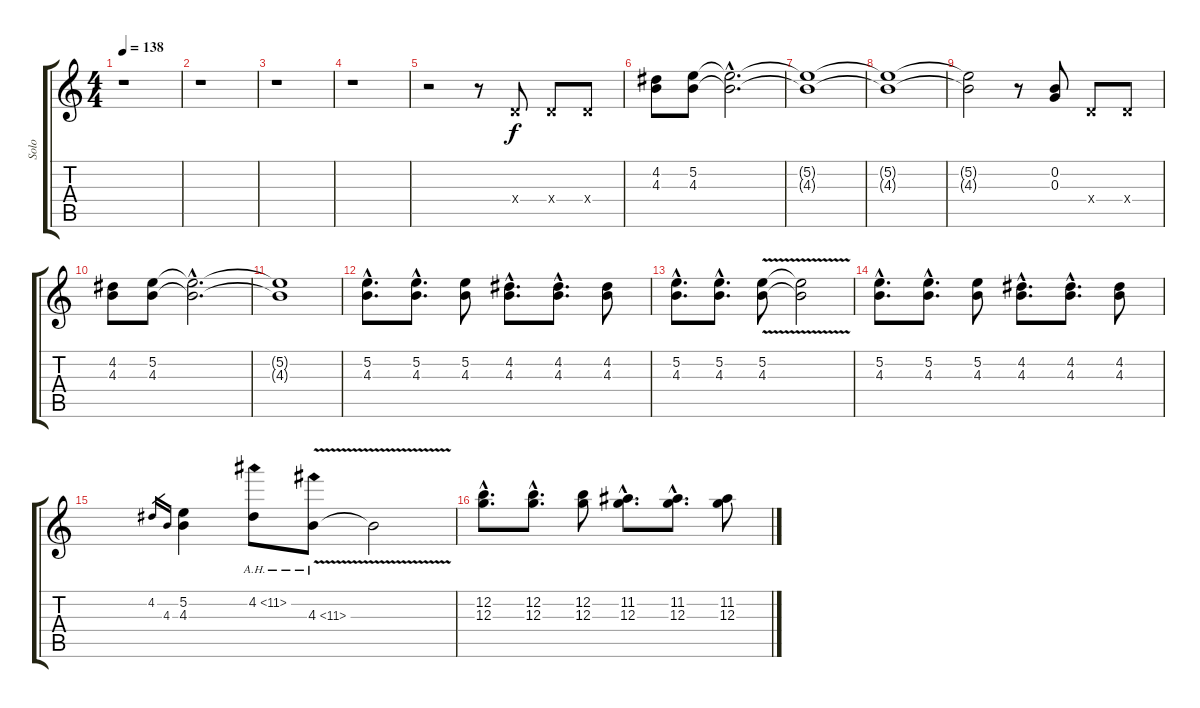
\track ("Solo" "Solo") {instrument distortionguitar}
\staff {score tabs}
\tuning (E4 B3 G3 D3 A2 E2) {hide}
\ts (4 4)
\tempo 138
\clef g2
\ks c
r.1{dy f} |
r.1 |
r.1 |
r.1 |
r.2 r.8 0.4{x}.8 0.4{x}.8 0.4{x}.8 |
(4.2 4.3).8 (5.2 4.3).8 (5.2{hac t} 4.3{hac t}).2{d} |
(5.2{t} 4.3{t}).1 |
(5.2{t} 4.3{t}).1 |
(5.2{t} 4.3{t}).2 r.8 (0.2 0.3).8 0.4{x}.8 0.4{x}.8 |
(4.2 4.3).8 (5.2 4.3).8 (5.2{hac t} 4.3{hac t}).2{d} |
(5.2{t} 4.3{t}).1 |
(5.2{hac} 4.3{hac}).8{d} (5.2{hac} 4.3{hac}).8{d} (5.2 4.3).8 (4.2{hac} 4.3{hac}).8{d} (4.2{hac} 4.3{hac}).8{d} (4.2 4.3).8 |
(5.2{hac} 4.3{hac}).8{d} (5.2{hac} 4.3{hac}).8{d} (5.2{v} 4.3).8 (5.2{t} 4.3{t}).2 |
(5.2{hac} 4.3{hac}).8{d} (5.2{hac} 4.3{hac}).8{d} (5.2 4.3).8 (4.2{hac} 4.3{hac}).8{d} (4.2{hac} 4.3{hac}).8{d} (4.2 4.3).8 |
4.2.16{gr} 4.3.16{gr} (5.2 4.3).4 4.2{ah 7}.8 4.3{ah 7 v}.8 4.3{t}.2 |
(12.2{hac} 12.3{hac}).8{d} (12.2{hac} 12.3{hac}).8{d} (12.2 12.3).8 (11.2{hac} 12.3{hac}).8{d} (11.2{hac} 12.3{hac}).8{d} (11.2 12.3).8
